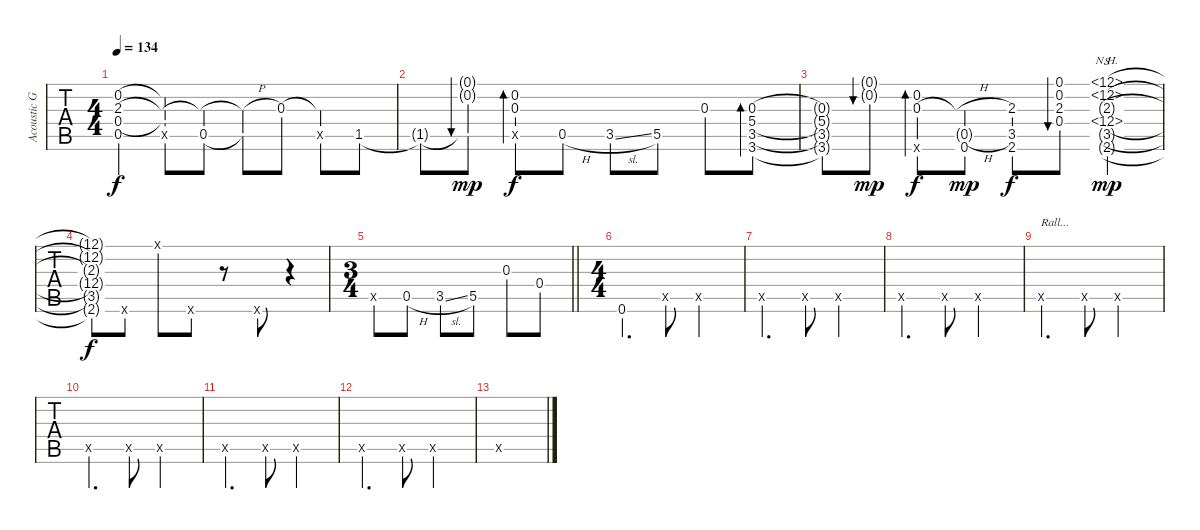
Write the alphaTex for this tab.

\track ("Acoustic Guitar" "Acoustic G") {instrument acousticguitarsteel}
\staff {tabs}
\tuning (E4 C4 F3 E3 A2 D2) {hide}
\ts (4 4)
\tempo 134
\clef g2
\ks dminor
(0.2{t} 2.3{t} 0.4{t} 0.5{t}).4{dy f} (0.2{t} 2.3{t} 0.4{t} 0.5{x}).8 (2.3{t} 0.5).8 (2.3{h t} 0.5{t}).8 0.3.8 (0.3{t} 0.5{x}).8 1.5.8 |
1.5{t}.8 (0.1{g rf 1} 0.2{g} 1.5{t}).8{bu 60 dy mp} (0.2 0.3{rf 3} 0.5{x}).8{bd 60 dy f} 0.5{h}.8 3.5{sl}.8 5.5.8 0.3.8 (0.3 5.4 3.5 3.6).8{bd 60} |
(0.3{t} 5.4{t} 3.5{t} 3.6{t}).8 (0.1{g rf 1} 0.2{g}).8{bu 60 dy mp} (0.2{rf 3} 0.3 0.6{x rf 1}).8{bd 60 dy f} (0.3{h t} 0.5{h g} 0.6{h}).8{dy mp} (2.3 3.5 2.6).8{dy f} (0.1 0.2 2.3 0.4{rf 1}).8{bu 60} (12.1{nh} 12.2{nh} 2.3{g} 12.4{nh} 3.5{g} 2.6{g}).4{s dy mp} |
(12.1{t} 12.2{t} 2.3{t} 12.4{t} 3.5{t} 2.6{t}).8{dy f} 0.6{x}.8 0.1{x}.8 0.6{x}.8 r.8 0.6{x}.8 r.4 |
\ts (3 4)
\barLineRight lightlight
0.5{x}.8 0.5{h}.8 3.5{sl}.8 5.5.8 0.3.8 0.4.8 |
\ts (4 4)
0.6.4{d} 0.5{x}.8 0.5{x}.2 |
0.5{x}.4{d} 0.5{x}.8 0.5{x}.2 |
0.5{x}.4{d} 0.5{x}.8 0.5{x}.2 |
0.5{x}.4{d txt "Rall..."} 0.5{x}.8 0.5{x}.2 |
0.5{x}.4{d} 0.5{x}.8 0.5{x}.2 |
0.5{x}.4{d} 0.5{x}.8 0.5{x}.2 |
0.5{x}.4{d} 0.5{x}.8 0.5{x}.2 |
0.5{x}.1
